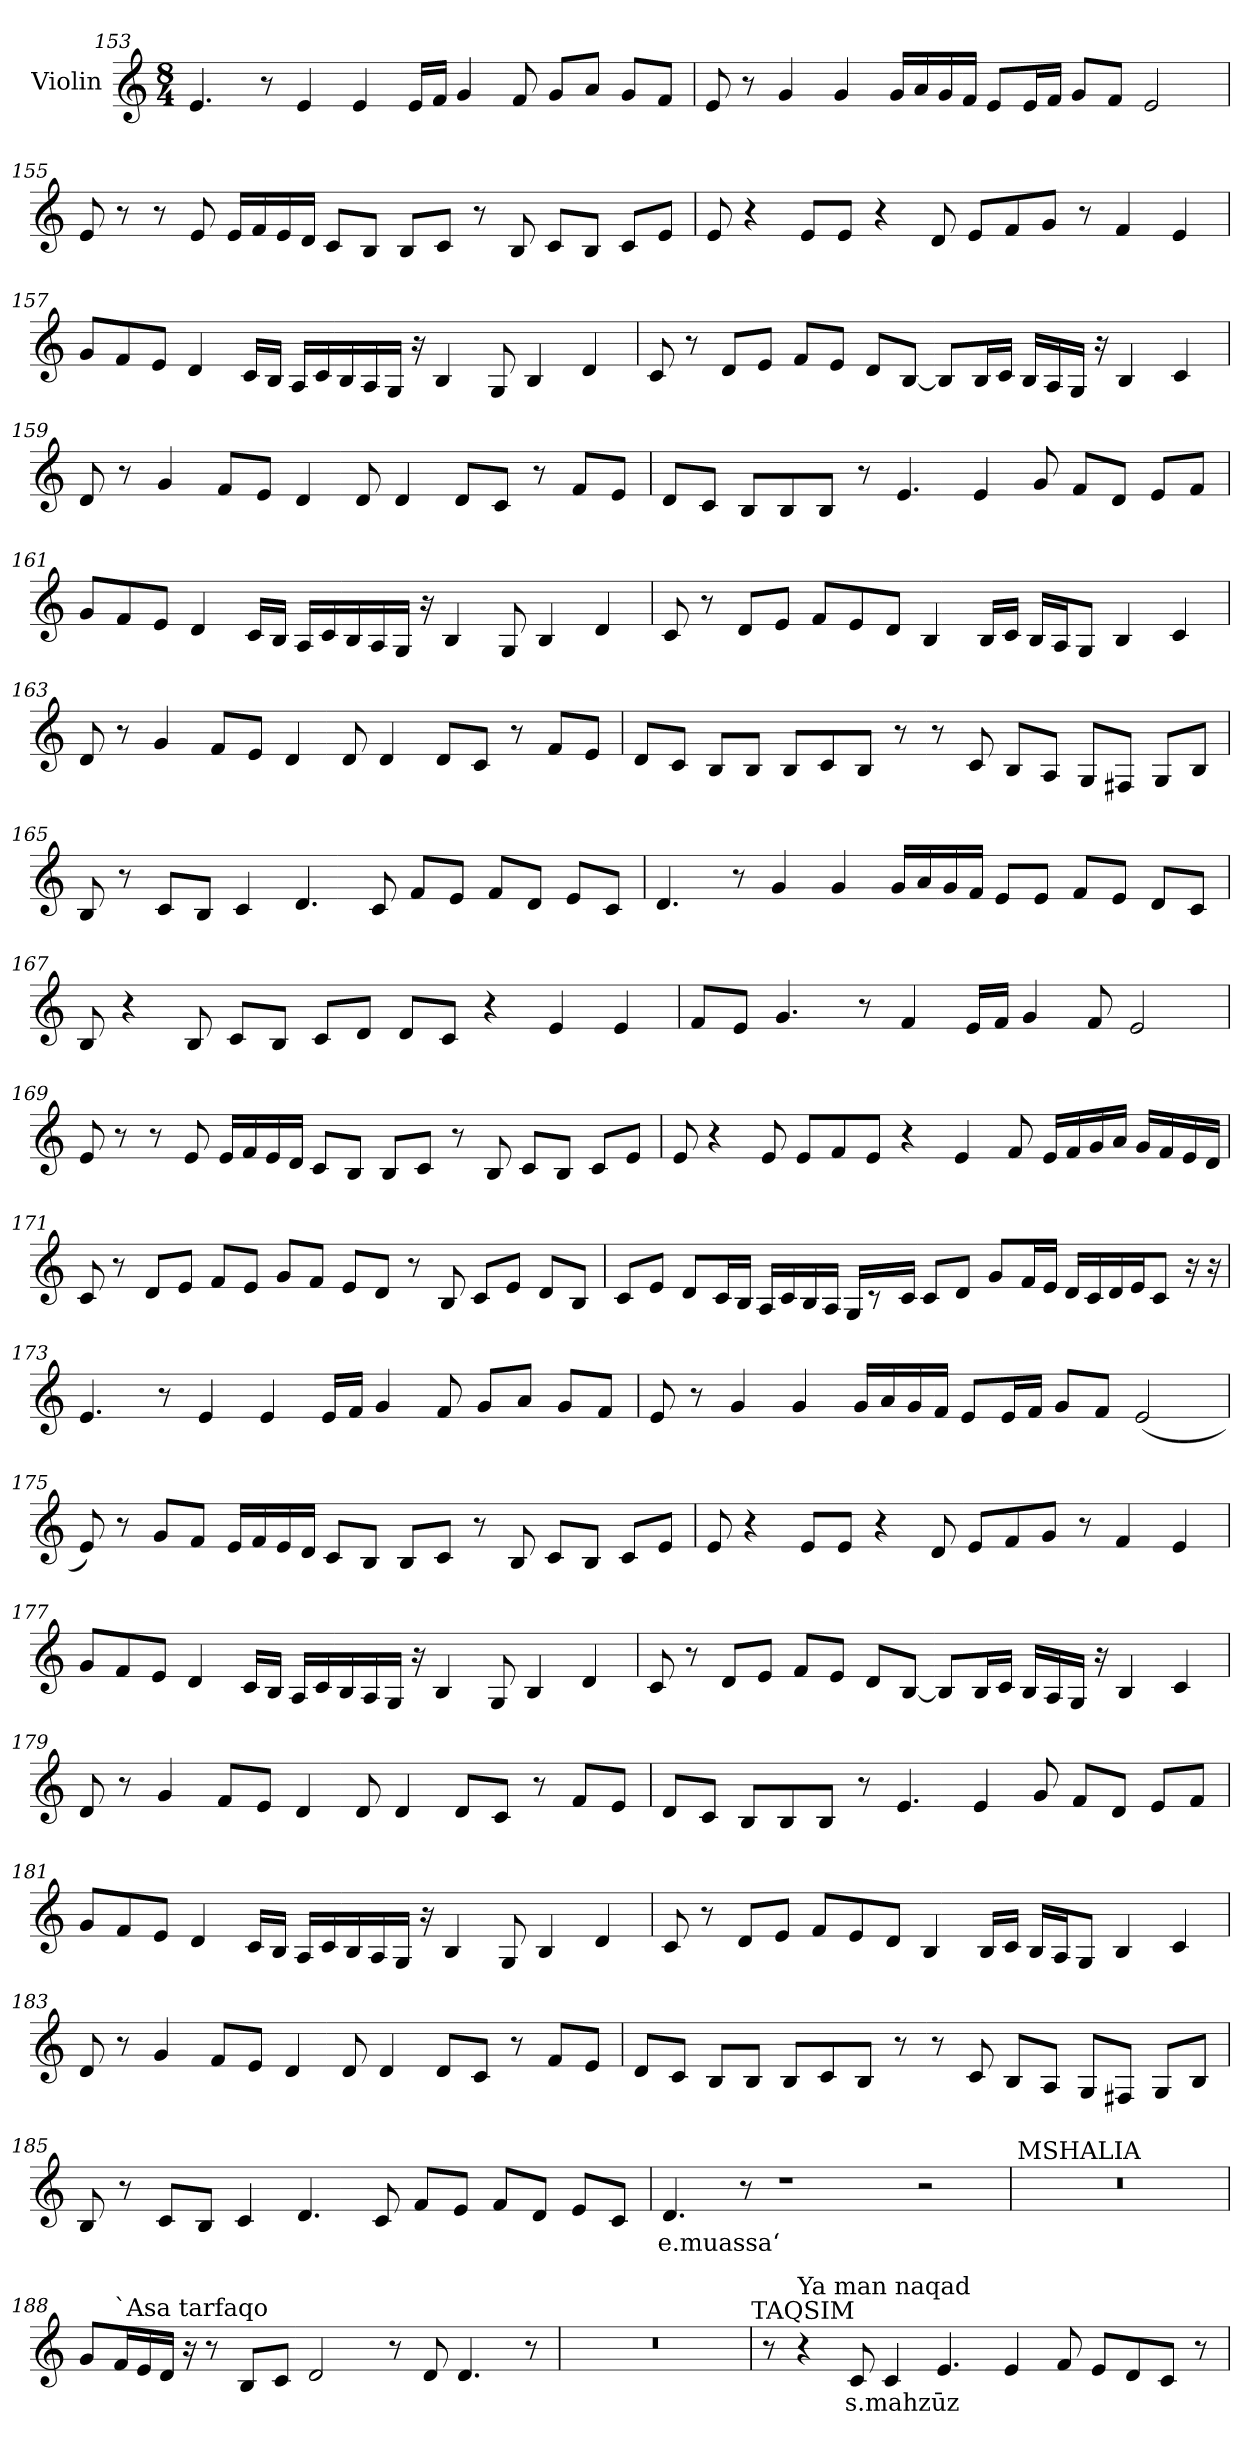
**kern	**text
*part1	*part1
*staff1	*staff1
*I"Violin	*
!!LO:LB:g=z
*clefG2	*
*k[]	*
*M8/4	*
=153	=153
4.e/	.
8r	.
4e/	.
4e/	.
16e/LL	.
16f/JJ	.
4g/	.
8f/	.
8g/L	.
8a/J	.
8g/L	.
8f/J	.
=154	=154
8e/	.
8r	.
4g/	.
4g/	.
16g/LL	.
16a/	.
16g/	.
16f/JJ	.
8e/L	.
16e/L	.
16f/JJ	.
8g/L	.
8f/J	.
2e/	.
!!LO:LB:g=z
=155	=155
8e/	.
8r	.
8r	.
8e/	.
16e/LL	.
16f/	.
16e/	.
16d/JJ	.
8c/L	.
8B/J	.
8B/L	.
8c/J	.
8r	.
8B/	.
8c/L	.
8B/J	.
8c/L	.
8e/J	.
=156	=156
8e/	.
4r	.
8e/L	.
8e/J	.
4r	.
8d/	.
8e/L	.
8f/	.
8g/J	.
8r	.
4f/	.
4e/	.
!!LO:LB:g=z
=157	=157
8g/L	.
8f/	.
8e/J	.
4d/	.
16c/LL	.
16B/JJ	.
16A/LL	.
16c/	.
16B/	.
16A/	.
16G/JJ	.
16r	.
4B/	.
8G/	.
4B/	.
4d/	.
!!LO:LB:g=z
=158	=158
8c/	.
8r	.
8d/L	.
8e/J	.
8f/L	.
8e/J	.
8d/L	.
[8B/J	.
8B/L]	.
16B/L	.
16c/JJ	.
16B/LL	.
16A/	.
16G/JJ	.
16r	.
4B/	.
4c/	.
!!LO:LB:g=z
=159	=159
8d/	.
8r	.
4g/	.
8f/L	.
8e/J	.
4d/	.
8d/	.
4d/	.
8d/L	.
8c/J	.
8r	.
8f/L	.
8e/J	.
=160	=160
8d/L	.
8c/J	.
8B/L	.
8B/	.
8B/J	.
8r	.
4.e/	.
4e/	.
8g/	.
8f/L	.
8d/J	.
8e/L	.
8f/J	.
!!LO:PB:g=z
=161	=161
8g/L	.
8f/	.
8e/J	.
4d/	.
16c/LL	.
16B/JJ	.
16A/LL	.
16c/	.
16B/	.
16A/	.
16G/JJ	.
16r	.
4B/	.
8G/	.
4B/	.
4d/	.
=162	=162
8c/	.
8r	.
8d/L	.
8e/J	.
8f/L	.
8e/	.
8d/J	.
4B/	.
16B/LL	.
16c/JJ	.
16B/LL	.
16A/J	.
8G/J	.
4B/	.
4c/	.
!!LO:LB:g=z
=163	=163
8d/	.
8r	.
4g/	.
8f/L	.
8e/J	.
4d/	.
8d/	.
4d/	.
8d/L	.
8c/J	.
8r	.
8f/L	.
8e/J	.
=164	=164
8d/L	.
8c/J	.
8B/L	.
8B/J	.
8B/L	.
8c/	.
8B/J	.
8r	.
8r	.
8c/	.
8B/L	.
8A/J	.
8G/L	.
8F#X/J	.
8G/L	.
8B/J	.
!!LO:PB:g=z
=165	=165
8B/	.
8r	.
8c/L	.
8B/J	.
4c/	.
4.d/	.
8c/	.
8f/L	.
8e/J	.
8f/L	.
8d/J	.
8e/L	.
8c/J	.
=166	=166
4.d/	.
8r	.
4g/	.
4g/	.
16g/LL	.
16a/	.
16g/	.
16f/JJ	.
8e/L	.
8e/J	.
8f/L	.
8e/J	.
8d/L	.
8c/J	.
!!LO:LB:g=z
=167	=167
8B/	.
4r	.
8B/	.
8c/L	.
8B/J	.
8c/L	.
8d/J	.
8d/L	.
8c/J	.
4r	.
4e/	.
4e/	.
=168	=168
8f/L	.
8e/J	.
4.g/	.
8r	.
4f/	.
16e/LL	.
16f/JJ	.
4g/	.
8f/	.
2e/	.
!!LO:LB:g=z
=169	=169
8e/	.
8r	.
8r	.
8e/	.
16e/LL	.
16f/	.
16e/	.
16d/JJ	.
8c/L	.
8B/J	.
8B/L	.
8c/J	.
8r	.
8B/	.
8c/L	.
8B/J	.
8c/L	.
8e/J	.
!!LO:LB:g=z
=170	=170
8e/	.
4r	.
8e/	.
8e/L	.
8f/	.
8e/J	.
4r	.
4e/	.
8f/	.
16e/LL	.
16f/	.
16g/	.
16a/JJ	.
16g/LL	.
16f/	.
16e/	.
16d/JJ	.
!!LO:LB:g=z
=171	=171
8c/	.
8r	.
8d/L	.
8e/J	.
8f/L	.
8e/J	.
8g/L	.
8f/J	.
8e/L	.
8d/J	.
8r	.
8B/	.
8c/L	.
8e/J	.
8d/L	.
8B/J	.
!!LO:LB:g=z
=172	=172
8c/L	.
8e/J	.
8d/L	.
16c/L	.
16B/JJ	.
16A/LL	.
16c/	.
16B/	.
16A/JJ	.
16G/LL	.
8r	.
16c/JJ	.
8c/L	.
8d/J	.
8g/L	.
16f/L	.
16e/JJ	.
16d/LL	.
16c/	.
16d/	.
16e/J	.
8c/J	.
16r	.
16r	.
!!LO:LB:g=z
=173	=173
4.e/	.
8r	.
4e/	.
4e/	.
16e/LL	.
16f/JJ	.
4g/	.
8f/	.
8g/L	.
8a/J	.
8g/L	.
8f/J	.
=174	=174
8e/	.
8r	.
4g/	.
4g/	.
16g/LL	.
16a/	.
16g/	.
16f/JJ	.
8e/L	.
16e/L	.
16f/JJ	.
8g/L	.
8f/J	.
(<2e/	.
!!LO:LB:g=z
=175	=175
8e/)	.
8r	.
8g/L	.
8f/J	.
16e/LL	.
16f/	.
16e/	.
16d/JJ	.
8c/L	.
8B/J	.
8B/L	.
8c/J	.
8r	.
8B/	.
8c/L	.
8B/J	.
8c/L	.
8e/J	.
=176	=176
8e/	.
4r	.
8e/L	.
8e/J	.
4r	.
8d/	.
8e/L	.
8f/	.
8g/J	.
8r	.
4f/	.
4e/	.
!!LO:PB:g=z
=177	=177
8g/L	.
8f/	.
8e/J	.
4d/	.
16c/LL	.
16B/JJ	.
16A/LL	.
16c/	.
16B/	.
16A/	.
16G/JJ	.
16r	.
4B/	.
8G/	.
4B/	.
4d/	.
!!LO:LB:g=z
=178	=178
8c/	.
8r	.
8d/L	.
8e/J	.
8f/L	.
8e/J	.
8d/L	.
[8B/J	.
8B/L]	.
16B/L	.
16c/JJ	.
16B/LL	.
16A/	.
16G/JJ	.
16r	.
4B/	.
4c/	.
!!LO:LB:g=z
=179	=179
8d/	.
8r	.
4g/	.
8f/L	.
8e/J	.
4d/	.
8d/	.
4d/	.
8d/L	.
8c/J	.
8r	.
8f/L	.
8e/J	.
=180	=180
8d/L	.
8c/J	.
8B/L	.
8B/	.
8B/J	.
8r	.
4.e/	.
4e/	.
8g/	.
8f/L	.
8d/J	.
8e/L	.
8f/J	.
!!LO:PB:g=z
=181	=181
8g/L	.
8f/	.
8e/J	.
4d/	.
16c/LL	.
16B/JJ	.
16A/LL	.
16c/	.
16B/	.
16A/	.
16G/JJ	.
16r	.
4B/	.
8G/	.
4B/	.
4d/	.
=182	=182
8c/	.
8r	.
8d/L	.
8e/J	.
8f/L	.
8e/	.
8d/J	.
4B/	.
16B/LL	.
16c/JJ	.
16B/LL	.
16A/J	.
8G/J	.
4B/	.
4c/	.
!!LO:LB:g=z
=183	=183
8d/	.
8r	.
4g/	.
8f/L	.
8e/J	.
4d/	.
8d/	.
4d/	.
8d/L	.
8c/J	.
8r	.
8f/L	.
8e/J	.
=184	=184
8d/L	.
8c/J	.
8B/L	.
8B/J	.
8B/L	.
8c/	.
8B/J	.
8r	.
8r	.
8c/	.
8B/L	.
8A/J	.
8G/L	.
8F#X/J	.
8G/L	.
8B/J	.
!!LO:LB:g=z
=185	=185
8B/	.
8r	.
8c/L	.
8B/J	.
4c/	.
4.d/	.
8c/	.
8f/L	.
8e/J	.
8f/L	.
8d/J	.
8e/L	.
8c/J	.
=186	=186
!	!LO:LY:b
4.d/	e.muassa‘
8r	.
1r	.
2r	.
=187	=187
!LO:TX:a:t=MSHALIA	!
0r	.
!!LO:LB:g=z
=188	=188
8g/L	.
!LO:TX:a:t=`Asa tarfaqo	!
16f/L	.
16e/	.
16d/JJ	.
16r	.
8r	.
8B/L	.
8c/J	.
2d/	.
8r	.
8d/	.
4.d/	.
8r	.
=189	=189
0r	.
!LO:TX:a:t=TAQSIM	!
=190	=190
*MM80	*
8r	.
!LO:TX:a:t=Ya man naqad	!
4r	.
!	!LO:LY:b
8c/	s.mahzūz
4c/	.
4.e/	.
4e/	.
8f/	.
8e/L	.
8d/	.
8c/J	.
8r	.
=	=
*-	*-
